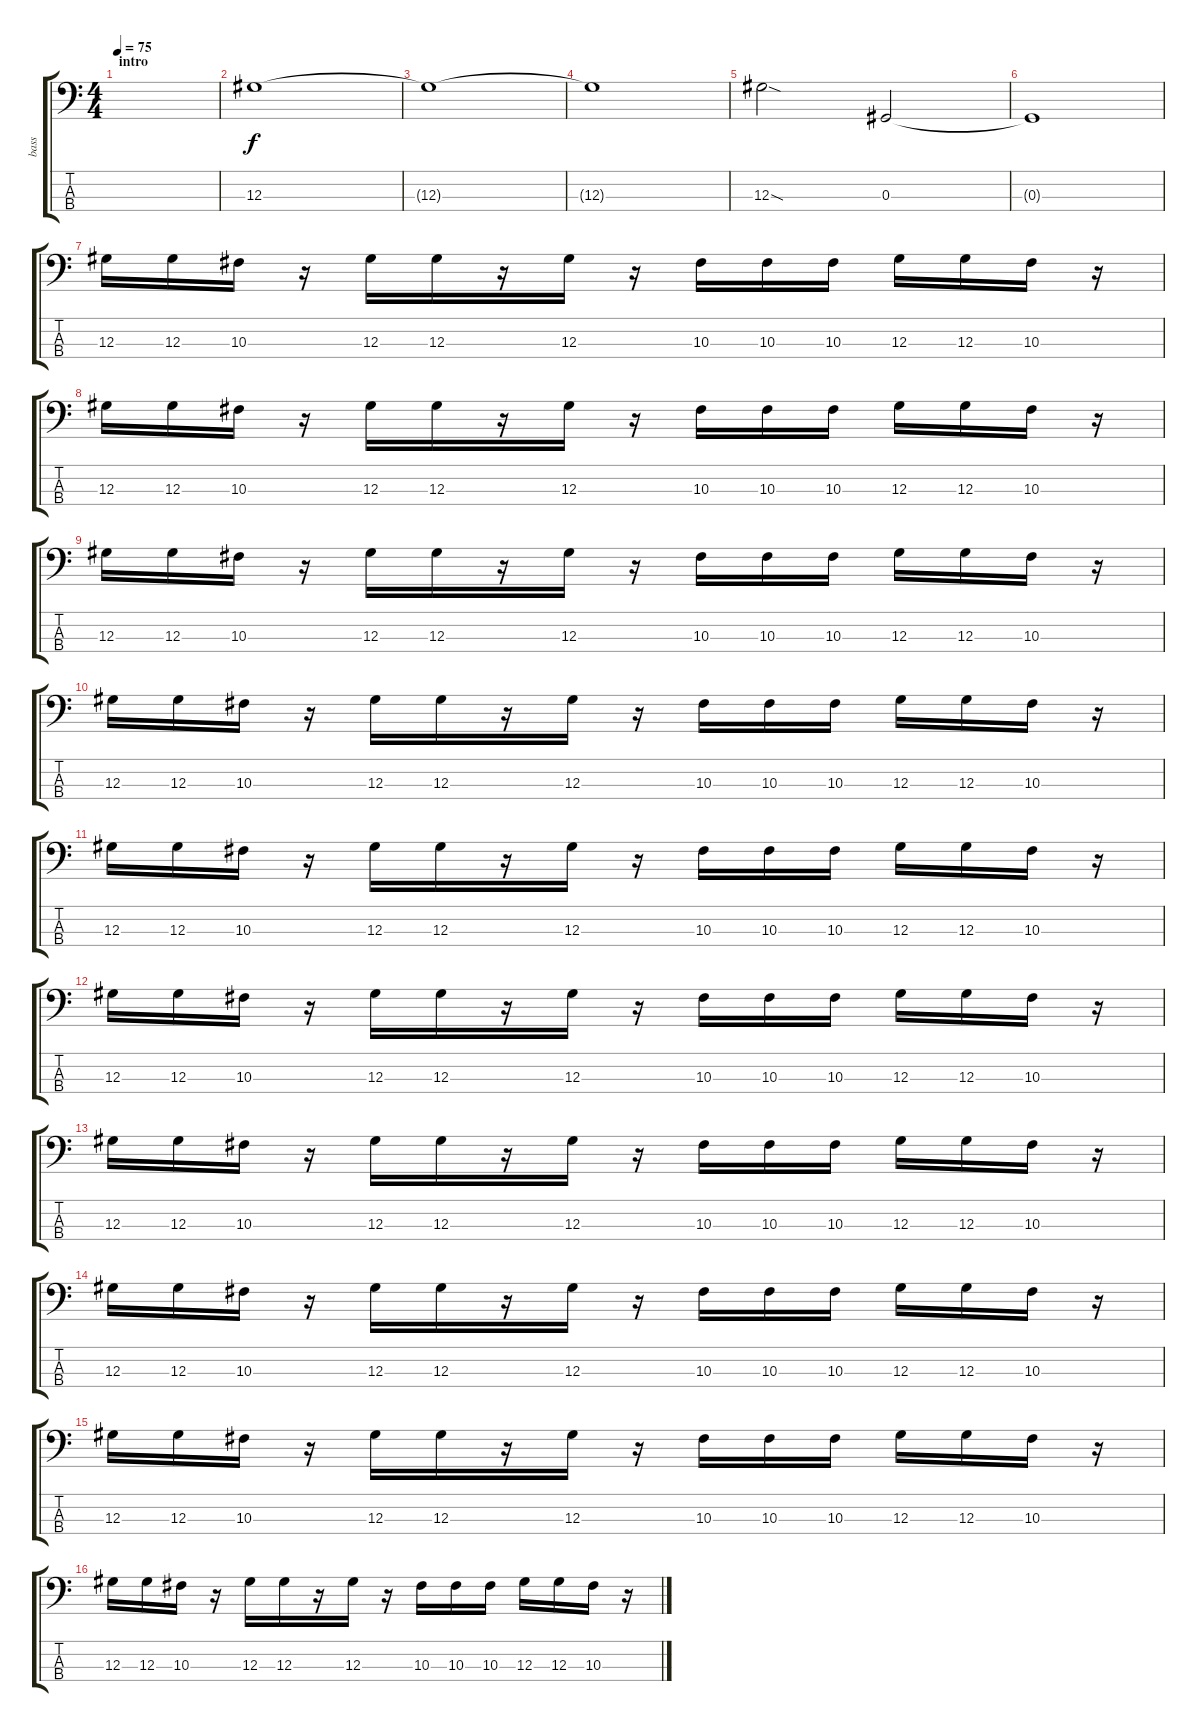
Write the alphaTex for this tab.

\track ("bass " "bass ") {instrument electricbassfinger}
\staff {score tabs}
\tuning (Gb2 Db2 Ab1 Eb1) {hide}
\ts (4 4)
\section ("" "intro")
\tempo 75
\clef f4
\ks c
|
12.3.1 |
12.3{t}.1 |
12.3{t}.1 |
12.3{sod}.2 0.3.2 |
0.3{t}.1 |
12.3.16 12.3.16 10.3.16 r.16 12.3.16 12.3.16 r.16 12.3.16 r.16 10.3.16 10.3.16 10.3.16 12.3.16 12.3.16 10.3.16 r.16 |
12.3.16 12.3.16 10.3.16 r.16 12.3.16 12.3.16 r.16 12.3.16 r.16 10.3.16 10.3.16 10.3.16 12.3.16 12.3.16 10.3.16 r.16 |
12.3.16 12.3.16 10.3.16 r.16 12.3.16 12.3.16 r.16 12.3.16 r.16 10.3.16 10.3.16 10.3.16 12.3.16 12.3.16 10.3.16 r.16 |
12.3.16 12.3.16 10.3.16 r.16 12.3.16 12.3.16 r.16 12.3.16 r.16 10.3.16 10.3.16 10.3.16 12.3.16 12.3.16 10.3.16 r.16 |
12.3.16 12.3.16 10.3.16 r.16 12.3.16 12.3.16 r.16 12.3.16 r.16 10.3.16 10.3.16 10.3.16 12.3.16 12.3.16 10.3.16 r.16 |
12.3.16 12.3.16 10.3.16 r.16 12.3.16 12.3.16 r.16 12.3.16 r.16 10.3.16 10.3.16 10.3.16 12.3.16 12.3.16 10.3.16 r.16 |
12.3.16 12.3.16 10.3.16 r.16 12.3.16 12.3.16 r.16 12.3.16 r.16 10.3.16 10.3.16 10.3.16 12.3.16 12.3.16 10.3.16 r.16 |
12.3.16 12.3.16 10.3.16 r.16 12.3.16 12.3.16 r.16 12.3.16 r.16 10.3.16 10.3.16 10.3.16 12.3.16 12.3.16 10.3.16 r.16 |
12.3.16 12.3.16 10.3.16 r.16 12.3.16 12.3.16 r.16 12.3.16 r.16 10.3.16 10.3.16 10.3.16 12.3.16 12.3.16 10.3.16 r.16 |
12.3.16 12.3.16 10.3.16 r.16 12.3.16 12.3.16 r.16 12.3.16 r.16 10.3.16 10.3.16 10.3.16 12.3.16 12.3.16 10.3.16 r.16
